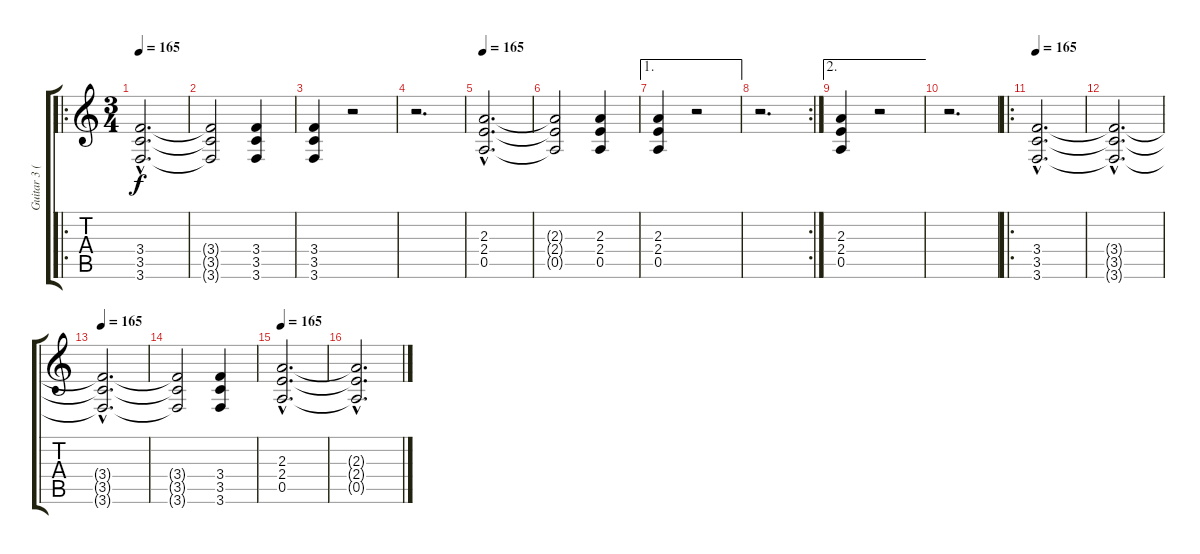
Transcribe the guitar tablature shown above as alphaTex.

\track ("Guitar 3 (Drop D)" "Guitar 3 (") {instrument distortionguitar}
\staff {score tabs}
\tuning (E4 B3 G3 D3 A2 D2) {hide}
\ro
\ts (3 4)
\section ("" "")
\tempo 165
\clef g2
\ks c
(3.4{hac} 3.5{hac} 3.6{hac}).2{d dy f} |
(3.4{t} 3.5{t} 3.6{t}).2 (3.4 3.5 3.6).4 |
(3.4 3.5 3.6).4 r.2 |
r.2{d} |
\tempo 165
(2.3{hac} 2.4{hac} 0.5{hac}).2{d} |
(2.3{t} 2.4{t} 0.5{t}).2 (2.3 2.4 0.5).4 |
\ae 1
(2.3 2.4 0.5).4 r.2 |
\rc 2
r.2{d} |
\ae 2
(2.3 2.4 0.5).4 r.2 |
r.2{d} |
\ro
\section ("" "")
\tempo 165
(3.4{hac} 3.5{hac} 3.6{hac}).2{d} |
(3.4{hac t} 3.5{hac t} 3.6{hac t}).2{d} |
\tempo 165
(3.4{hac t} 3.5{hac t} 3.6{hac t}).2{d} |
(3.4{t} 3.5{t} 3.6{t}).2 (3.4 3.5 3.6).4 |
\tempo 165
(2.3{hac} 2.4{hac} 0.5{hac}).2{d} |
(2.3{hac t} 2.4{hac t} 0.5{hac t}).2{d}
